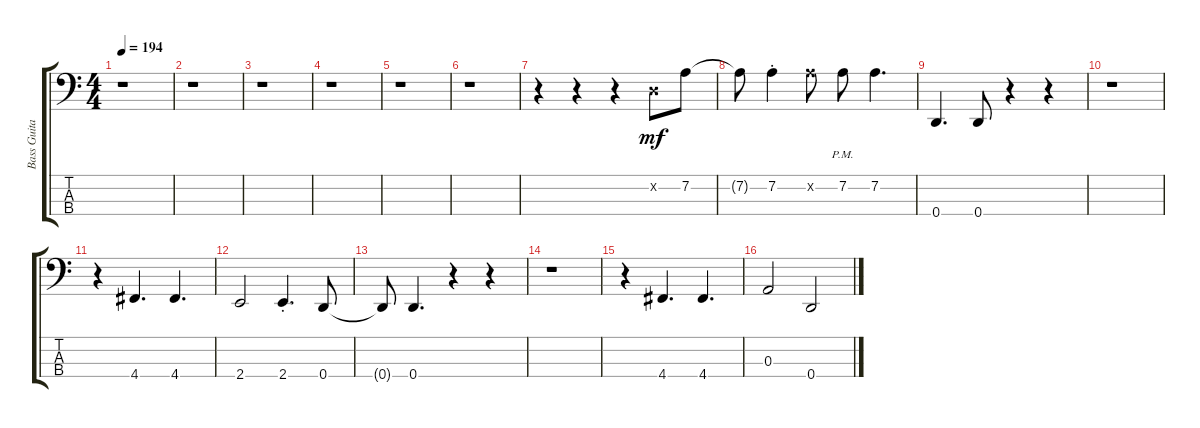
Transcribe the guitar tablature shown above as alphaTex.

\track ("Bass Guitar" "Bass Guita") {instrument electricbassfinger}
\staff {score tabs}
\tuning (G2 D2 A1 D1) {hide}
\ts (4 4)
\tempo 194
\clef f4
\ks c
r.1{dy mf} |
r.1 |
r.1 |
r.1 |
r.1 |
r.1 |
r.4 r.4 r.4 0.2{x}.8 7.2.8 |
7.2{t}.8 7.2{st}.4 7.2{x}.8 7.2{pm}.8 7.2.4{d} |
0.4.4{d} 0.4.8 r.4 r.4 |
r.1 |
r.4 4.4.4{d} 4.4.4{d} |
2.4.2 2.4{st}.4{d} 0.4.8 |
0.4{t}.8 0.4.4{d} r.4 r.4 |
r.1 |
r.4 4.4.4{d} 4.4.4{d} |
0.3.2 0.4.2
